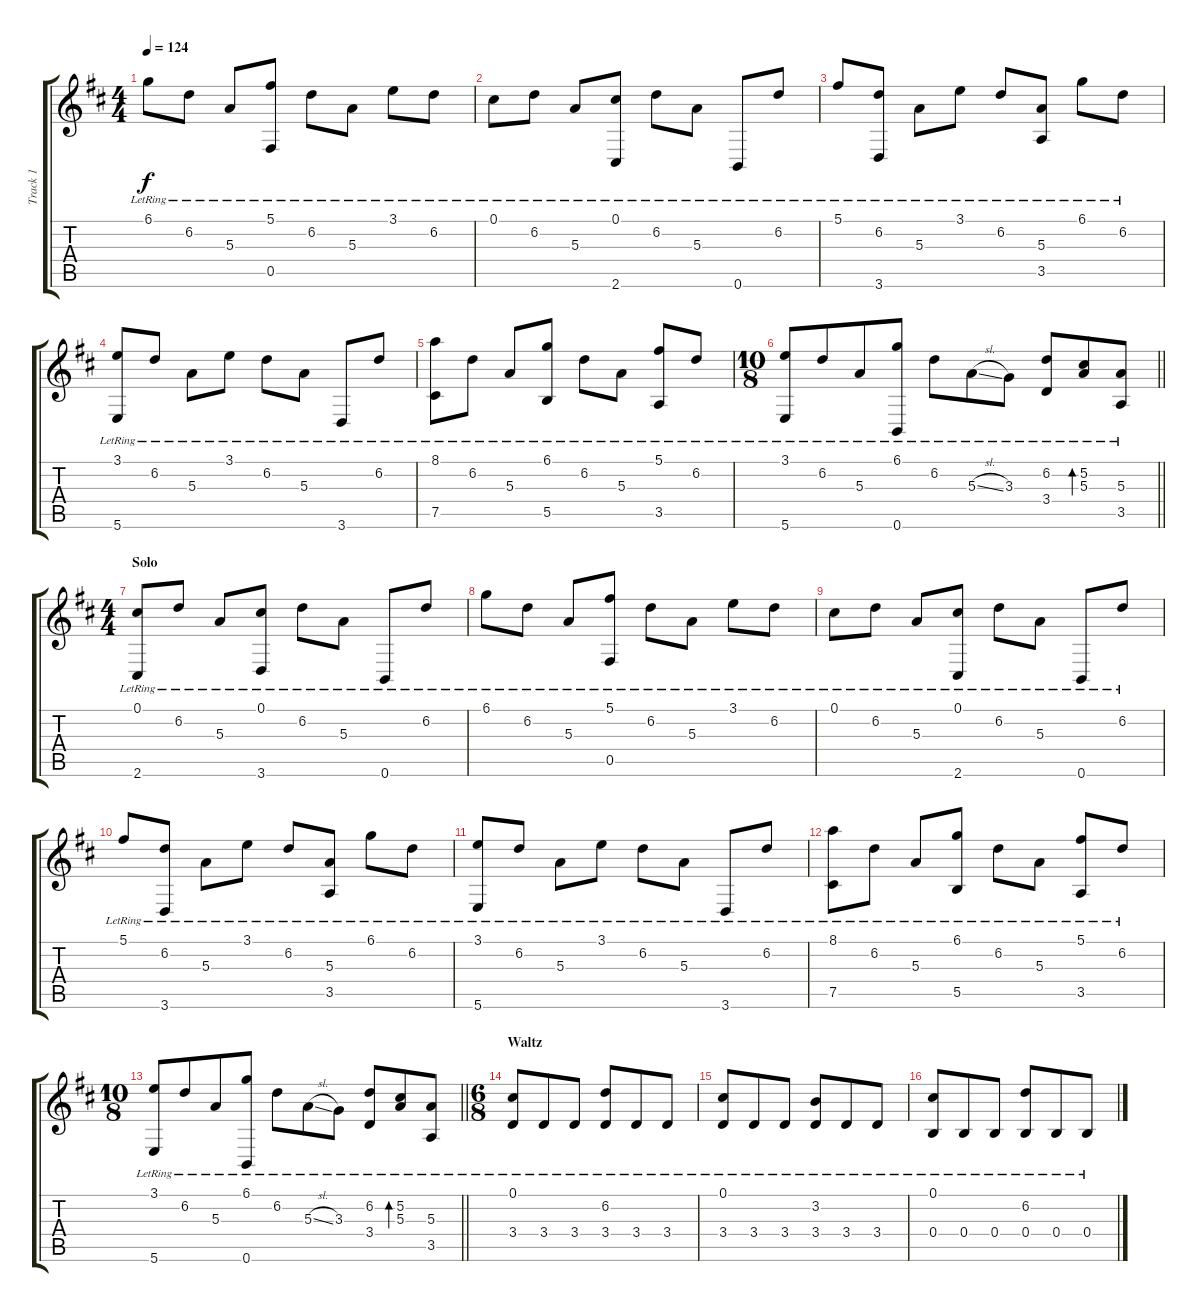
\track ("Track 1" "Track 1") {instrument distortionguitar}
\staff {score tabs}
\tuning (Db4 Ab3 E3 B2 Gb2 B1) {hide}
\ts (4 4)
\tempo 124
\clef g2
\ks bminor
6.1{lr}.8{dy f} 6.2{lr}.8 5.3{lr}.8 (5.1{lr} 0.5{lr}).8 6.2{lr}.8 5.3{lr}.8 3.1{lr}.8 6.2{lr}.8 |
0.1{lr}.8 6.2{lr}.8 5.3{lr}.8 (0.1{lr} 2.6{lr}).8 6.2{lr}.8 5.3{lr}.8 0.6{lr}.8 6.2{lr}.8 |
5.1{lr}.8 (6.2{lr} 3.6{lr}).8 5.3{lr}.8 3.1{lr}.8 6.2{lr}.8 (5.3{lr} 3.5{lr}).8 6.1{lr}.8 6.2{lr}.8 |
(3.1{lr} 5.6{lr}).8 6.2{lr}.8 5.3{lr}.8 3.1{lr}.8 6.2{lr}.8 5.3{lr}.8 3.6{lr}.8 6.2{lr}.8 |
(8.1{lr} 7.5{lr}).8 6.2{lr}.8 5.3{lr}.8 (6.1{lr} 5.5{lr}).8 6.2{lr}.8 5.3{lr}.8 (5.1{lr} 3.5{lr}).8 6.2{lr}.8 |
\ts (10 8)
\barLineRight lightlight
(3.1{lr} 5.6{lr}).8 6.2{lr}.8 5.3{lr}.8 (6.1{lr} 0.6{lr}).8 6.2{lr}.8 5.3{sl lr}.8 3.3{lr}.8 (6.2{lr} 3.4{lr}).8 (5.2{lr} 5.3{lr}).8{bd 60} (5.3{lr} 3.5{lr}).8 |
\ts (4 4)
\section ("" "Solo")
(0.1{lr} 2.6{lr}).8{instrument electricguitarjazz} 6.2{lr}.8 5.3{lr}.8 (0.1{lr} 3.6{lr}).8 6.2{lr}.8 5.3{lr}.8 0.6{lr}.8 6.2{lr}.8 |
6.1{lr}.8 6.2{lr}.8 5.3{lr}.8 (5.1{lr} 0.5{lr}).8 6.2{lr}.8 5.3{lr}.8 3.1{lr}.8 6.2{lr}.8 |
0.1{lr}.8 6.2{lr}.8 5.3{lr}.8 (0.1{lr} 2.6{lr}).8 6.2{lr}.8 5.3{lr}.8 0.6{lr}.8 6.2{lr}.8 |
5.1{lr}.8 (6.2{lr} 3.6{lr}).8 5.3{lr}.8 3.1{lr}.8 6.2{lr}.8 (5.3{lr} 3.5{lr}).8 6.1{lr}.8 6.2{lr}.8 |
(3.1{lr} 5.6{lr}).8 6.2{lr}.8 5.3{lr}.8 3.1{lr}.8 6.2{lr}.8 5.3{lr}.8 3.6{lr}.8 6.2{lr}.8 |
(8.1{lr} 7.5{lr}).8 6.2{lr}.8 5.3{lr}.8 (6.1{lr} 5.5{lr}).8 6.2{lr}.8 5.3{lr}.8 (5.1{lr} 3.5{lr}).8 6.2{lr}.8 |
\ts (10 8)
\barLineRight lightlight
(3.1{lr} 5.6{lr}).8 6.2{lr}.8 5.3{lr}.8 (6.1{lr} 0.6{lr}).8 6.2{lr}.8 5.3{sl lr}.8 3.3{lr}.8 (6.2{lr} 3.4{lr}).8 (5.2{lr} 5.3{lr}).8{bd 60} (5.3{lr} 3.5{lr}).8 |
\ts (6 8)
\section ("" "Waltz ")
(0.1{lr} 3.4{lr}).8 3.4{lr}.8 3.4{lr}.8 (6.2{lr} 3.4{lr}).8 3.4{lr}.8 3.4{lr}.8 |
(0.1{lr} 3.4{lr}).8 3.4{lr}.8 3.4{lr}.8 (3.2{lr} 3.4{lr}).8 3.4{lr}.8 3.4{lr}.8 |
(0.1{lr} 0.4{lr}).8 0.4{lr}.8 0.4{lr}.8 (6.2{lr} 0.4{lr}).8 0.4{lr}.8 0.4{lr}.8
